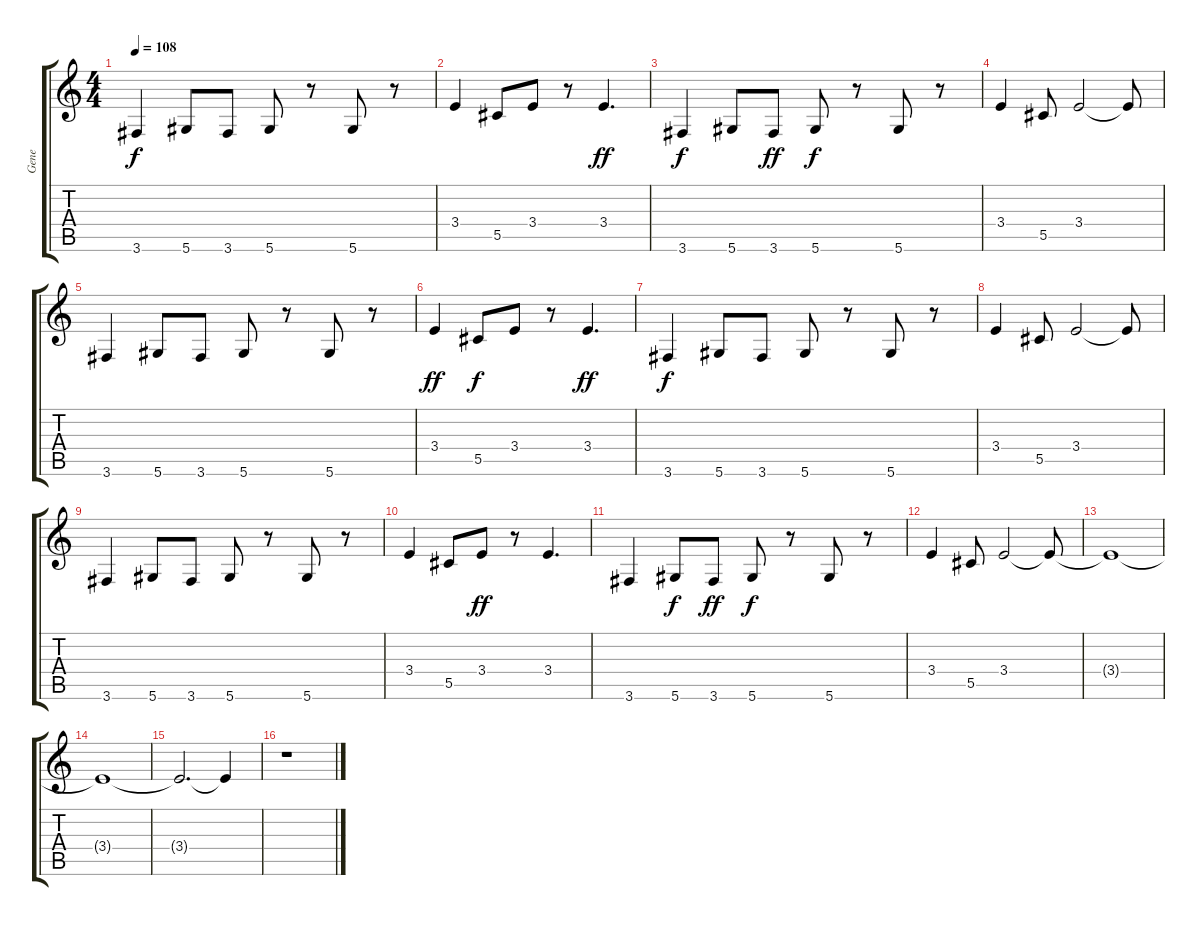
\track ("Gene" "Gene") {instrument electricbasspick}
\staff {score tabs}
\tuning (Eb4 Bb3 Gb3 Db3 Ab2 Eb2) {hide}
\ts (4 4)
\tempo 108
\clef g2
\ks c
3.6.4{dy f} 5.6.8 3.6.8 5.6.8 r.8 5.6.8 r.8 |
3.4.4 5.5.8 3.4.8 r.8 3.4.4{d dy ff} |
3.6.4{dy f} 5.6.8 3.6.8{dy ff} 5.6.8{dy f} r.8 5.6.8 r.8 |
3.4.4 5.5.8 3.4.2 3.4{t}.8 |
3.6.4 5.6.8 3.6.8 5.6.8 r.8 5.6.8 r.8 |
3.4.4{dy ff} 5.5.8{dy f} 3.4.8 r.8 3.4.4{d dy ff} |
3.6.4{dy f} 5.6.8 3.6.8 5.6.8 r.8 5.6.8 r.8 |
3.4.4 5.5.8 3.4.2 3.4{t}.8 |
3.6.4 5.6.8 3.6.8 5.6.8 r.8 5.6.8 r.8 |
3.4.4 5.5.8 3.4.8{dy ff} r.8 3.4.4{d} |
3.6.4 5.6.8{dy f} 3.6.8{dy ff} 5.6.8{dy f} r.8 5.6.8 r.8 |
3.4.4 5.5.8 3.4.2 3.4{t}.8 |
3.4{t}.1 |
3.4{t}.1 |
3.4{t}.2{d} 3.4{t}.4 |
r.1
